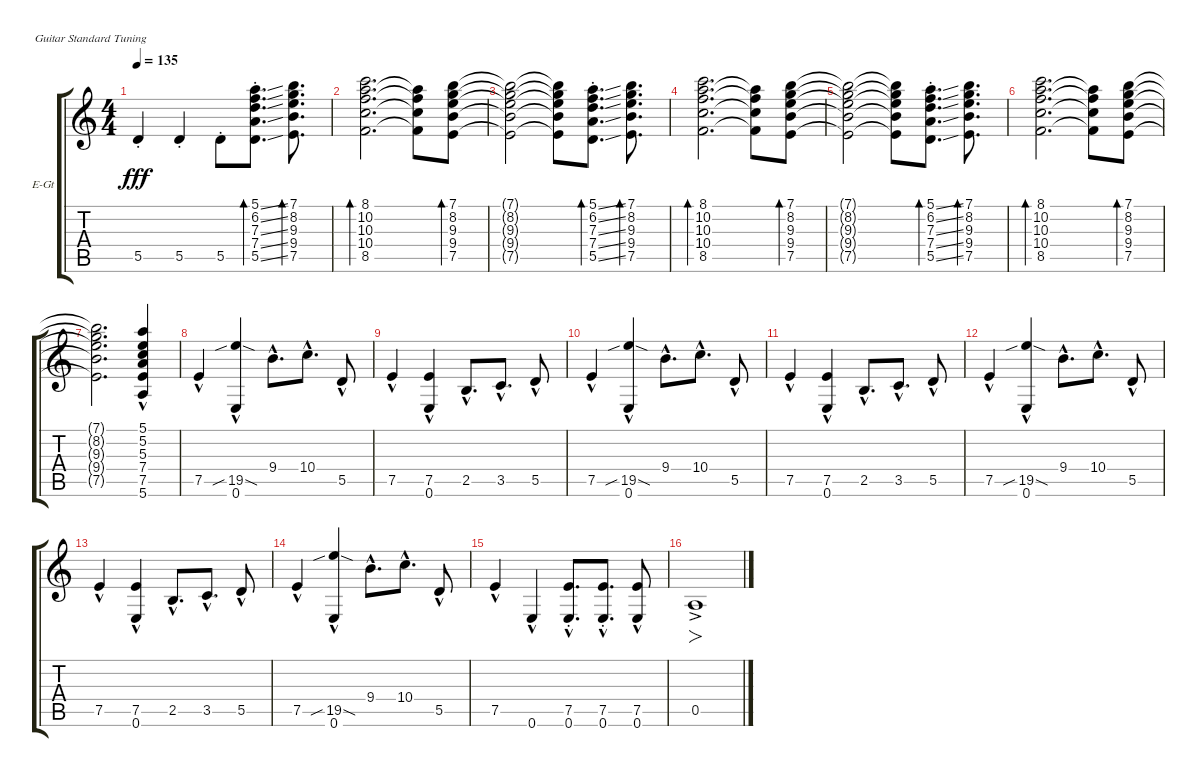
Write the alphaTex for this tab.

\defaultSystemsLayout 4
\bracketExtendMode groupsimilarinstruments
\firstSystemTrackNameOrientation horizontal
\otherSystemsTrackNameOrientation horizontal
\track ("Turner" "E-Gt") {instrument electricguitarclean}
\staff {score tabs}
\tuning (E4 B3 G3 D3 A2 E2)
\ts (4 4)
\tempo 135
\clef g2
\ks c
5.5{st}.4{dy fff} 5.5{st}.4 5.5{st}.8 (5.5{ss st} 7.4{ss} 7.3{ss} 6.2{ss} 5.1{ss}).8{d bd 58} (7.5 9.4 9.3 8.2 7.1).8{d bd 57} |
(8.5 10.4 10.3 10.2 8.1).2{d bd 56} (8.5{t} 10.4{t} 10.3{t} 10.2{t}).8 (7.5 9.4 9.3 8.2 7.1).8{bd 56} |
(7.5{t} 9.4{t} 9.3{t} 8.2{t} 7.1{t}).2 (7.5{t} 9.4{t} 9.3{t} 8.2{t} 7.1{t}).8 (5.5{ss st} 7.4{ss} 7.3{ss} 6.2{ss} 5.1{ss}).8{d bd 58} (7.5 9.4 9.3 8.2 7.1).8{d bd 57} |
(8.5 10.4 10.3 10.2 8.1).2{d bd 56} (8.5{t} 10.4{t} 10.3{t} 10.2{t}).8 (7.5 9.4 9.3 8.2 7.1).8{bd 56} |
(7.5{t} 9.4{t} 9.3{t} 8.2{t} 7.1{t}).2 (7.5{t} 9.4{t} 9.3{t} 8.2{t} 7.1{t}).8 (5.5{ss st} 7.4{ss} 7.3{ss} 6.2{ss} 5.1{ss}).8{d bd 58} (7.5 9.4 9.3 8.2 7.1).8{d bd 57} |
(8.5 10.4 10.3 10.2 8.1).2{d bd 56} (8.5{t} 10.4{t} 10.3{t} 10.2{t}).8 (7.5 9.4 9.3 8.2 7.1).8{bd 56} |
(9.3{t} 8.2{t} 7.1{t} 9.4{t} 7.5{t}).2{d} (5.6{hac} 7.5{hac} 7.4{hac} 5.3{hac} 5.2{hac} 5.1{hac}).4 |
7.5{hac}.4 (19.5{sib sod hac} 0.6{hac}).4 9.4{hac}.8{d} 10.4{hac}.8{d} 5.5{hac}.8 |
7.5{hac}.4 (0.6{hac} 7.5).4 2.5{hac}.8{d} 3.5{hac}.8{d} 5.5{hac}.8 |
7.5{hac}.4 (19.5{sib sod hac} 0.6{hac}).4 9.4{hac}.8{d} 10.4{hac}.8{d} 5.5{hac}.8 |
7.5{hac}.4 (0.6{hac} 7.5).4 2.5{hac}.8{d} 3.5{hac}.8{d} 5.5{hac}.8 |
7.5{hac}.4 (19.5{sib sod hac} 0.6{hac}).4 9.4{hac}.8{d} 10.4{hac}.8{d} 5.5{hac}.8 |
7.5{hac}.4 (0.6{hac} 7.5).4 2.5{hac}.8{d} 3.5{hac}.8{d} 5.5{hac}.8 |
7.5{hac}.4 (19.5{sib sod hac} 0.6{hac}).4 9.4{hac}.8{d} 10.4{hac}.8{d} 5.5{hac}.8 |
7.5{hac}.4 0.6{hac}.4 (0.6{hac st} 7.5{st}).8{d} (0.6{hac st} 7.5{st}).8{d} (0.6{hac} 7.5).8 |
0.5{ac}.1{fo}
